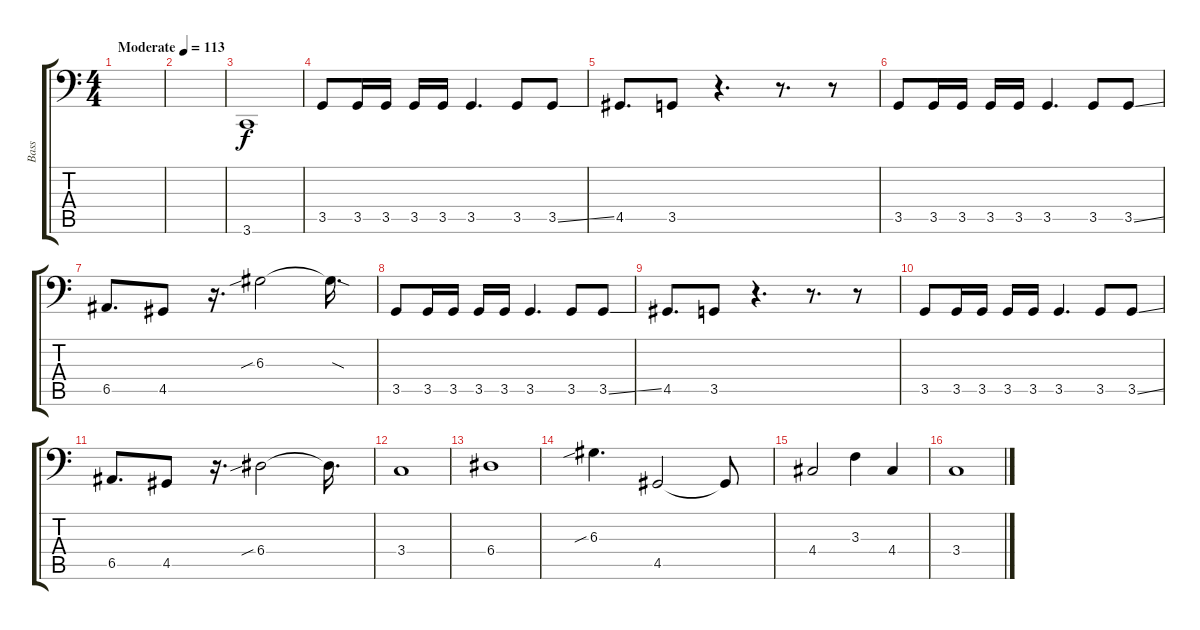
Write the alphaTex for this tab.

\track ("Bass" "Bass") {instrument electricbasspick}
\staff {score tabs}
\tuning (C3 G2 D2 A1 E1 A0) {hide}
\ts (4 4)
\tempo (113 "Moderate")
\clef f4
\ks c
|
|
3.6.1 |
3.5.8 3.5.16 3.5.16 3.5.16 3.5.16 3.5.4{d} 3.5.8 3.5{ss}.8 |
4.5.8{d} 3.5.8 r.4{d} r.8{d} r.8 |
3.5.8 3.5.16 3.5.16 3.5.16 3.5.16 3.5.4{d} 3.5.8 3.5{ss}.8 |
6.5.8{d} 4.5.8 r.16{d} 6.3{sib}.2 6.3{sod t}.16{d} |
3.5.8 3.5.16 3.5.16 3.5.16 3.5.16 3.5.4{d} 3.5.8 3.5{ss}.8 |
4.5.8{d} 3.5.8 r.4{d} r.8{d} r.8 |
3.5.8 3.5.16 3.5.16 3.5.16 3.5.16 3.5.4{d} 3.5.8 3.5{ss}.8 |
6.5.8{d} 4.5.8 r.16{d} 6.4{sib}.2 6.4{t}.16{d} |
3.4.1 |
6.4.1 |
6.3{sib}.4{d} 4.5.2 4.5{t}.8 |
4.4.2 3.3.4 4.4.4 |
3.4.1
